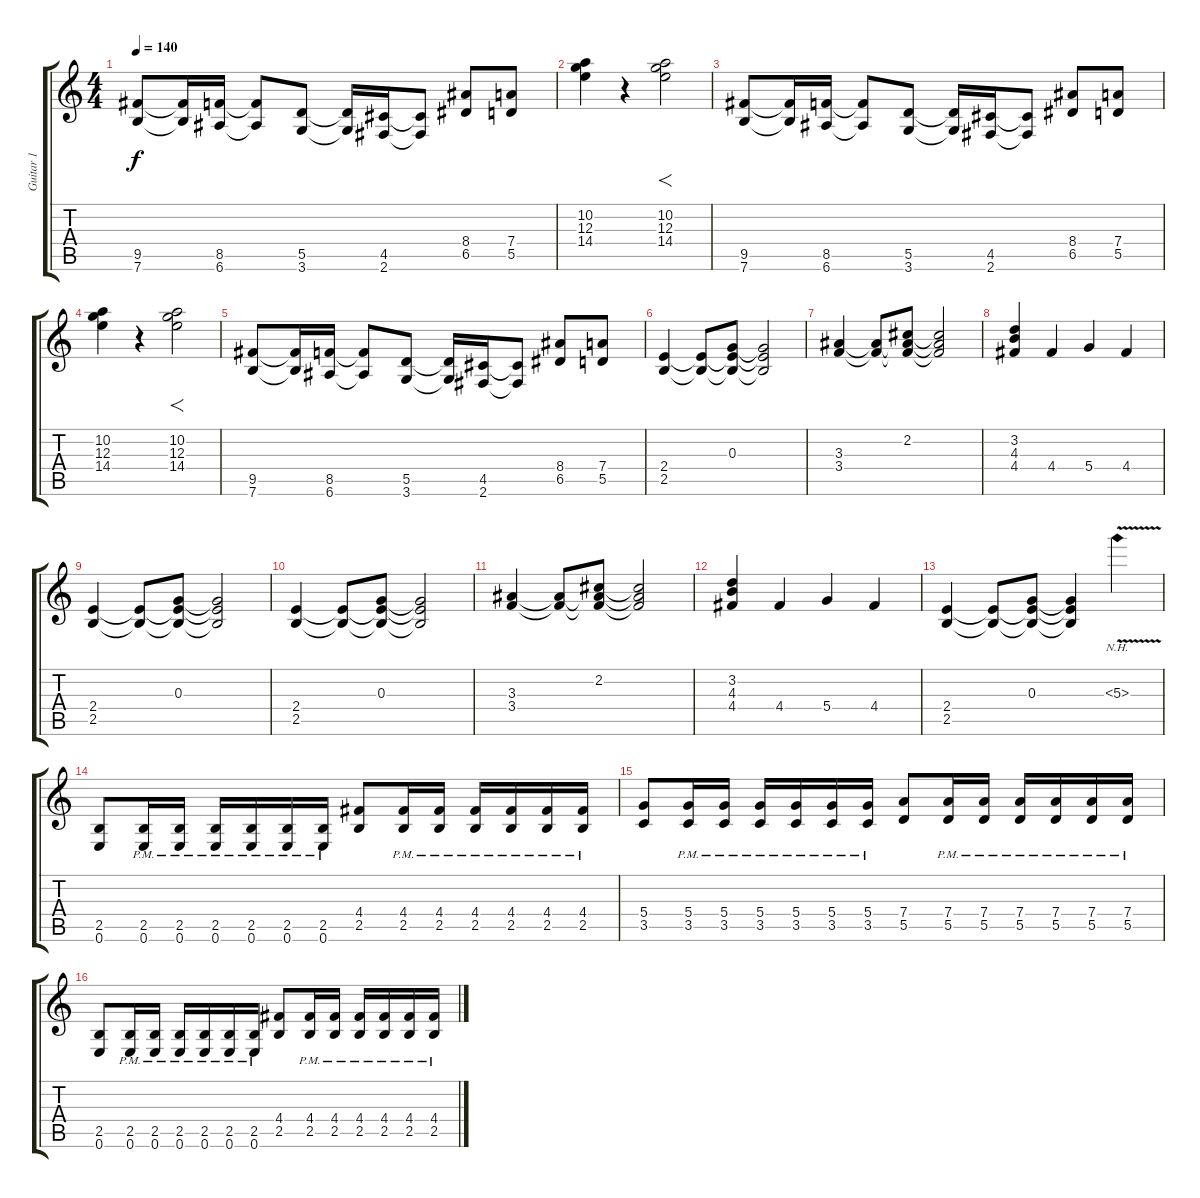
\track ("Guitar 1" "Guitar 1") {instrument overdrivenguitar}
\staff {score tabs}
\tuning (E4 B3 G3 D3 A2 E2) {hide}
\ts (4 4)
\tempo 140
\clef g2
\ks c
(9.5 7.6).8{dy f} (9.5{t} 7.6{t}).16 (8.5 6.6).16 (8.5{t} 6.6{t}).8 (5.5 3.6).8 (5.5{t} 3.6{t}).16 (4.5 2.6).16 (4.5{t} 2.6{t}).8 (8.4 6.5).8 (7.4 5.5).8 |
(10.2 12.3 14.4).4 r.4 (10.2 12.3 14.4).2{f} |
(9.5 7.6).8 (9.5{t} 7.6{t}).16 (8.5 6.6).16 (8.5{t} 6.6{t}).8 (5.5 3.6).8 (5.5{t} 3.6{t}).16 (4.5 2.6).16 (4.5{t} 2.6{t}).8 (8.4 6.5).8 (7.4 5.5).8 |
(10.2 12.3 14.4).4 r.4 (10.2 12.3 14.4).2{f} |
(9.5 7.6).8 (9.5{t} 7.6{t}).16 (8.5 6.6).16 (8.5{t} 6.6{t}).8 (5.5 3.6).8 (5.5{t} 3.6{t}).16 (4.5 2.6).16 (4.5{t} 2.6{t}).8 (8.4 6.5).8 (7.4 5.5).8 |
(2.4 2.5).4 (2.4{t} 2.5{t}).8 (0.3 2.4{t} 2.5{t}).8 (0.3{t} 2.4{t} 2.5{t}).2 |
(3.3 3.4).4 (3.3{t} 3.4{t}).8 (2.2 3.3{t} 3.4{t}).8 (2.2{t} 3.3{t} 3.4{t}).2 |
(3.2 4.3 4.4).4 4.4.4 5.4.4 4.4.4 |
(2.4 2.5).4 (2.4{t} 2.5{t}).8 (0.3 2.4{t} 2.5{t}).8 (0.3{t} 2.4{t} 2.5{t}).2 |
(2.4 2.5).4 (2.4{t} 2.5{t}).8 (0.3 2.4{t} 2.5{t}).8 (0.3{t} 2.4{t} 2.5{t}).2 |
(3.3 3.4).4 (3.3{t} 3.4{t}).8 (2.2 3.3{t} 3.4{t}).8 (2.2{t} 3.3{t} 3.4{t}).2 |
(3.2 4.3 4.4).4 4.4.4 5.4.4 4.4.4 |
(2.4 2.5).4 (2.4{t} 2.5{t}).8 (0.3 2.4{t} 2.5{t}).8 (0.3{t} 2.4{t} 2.5{t}).4 5.3{nh v}.4 |
(2.5 0.6).8 (2.5{pm} 0.6{pm}).16 (2.5{pm} 0.6{pm}).16 (2.5{pm} 0.6{pm}).16 (2.5{pm} 0.6{pm}).16 (2.5{pm} 0.6{pm}).16 (2.5{pm} 0.6{pm}).16 (4.4 2.5).8 (4.4{pm} 2.5{pm}).16 (4.4{pm} 2.5{pm}).16 (4.4{pm} 2.5{pm}).16 (4.4{pm} 2.5{pm}).16 (4.4{pm} 2.5{pm}).16 (4.4{pm} 2.5{pm}).16 |
(5.4 3.5).8 (5.4{pm} 3.5{pm}).16 (5.4{pm} 3.5{pm}).16 (5.4{pm} 3.5{pm}).16 (5.4{pm} 3.5{pm}).16 (5.4{pm} 3.5{pm}).16 (5.4{pm} 3.5{pm}).16 (7.4 5.5).8 (7.4{pm} 5.5{pm}).16 (7.4{pm} 5.5{pm}).16 (7.4{pm} 5.5{pm}).16 (7.4{pm} 5.5{pm}).16 (7.4{pm} 5.5{pm}).16 (7.4{pm} 5.5{pm}).16 |
(2.5 0.6).8 (2.5{pm} 0.6{pm}).16 (2.5{pm} 0.6{pm}).16 (2.5{pm} 0.6{pm}).16 (2.5{pm} 0.6{pm}).16 (2.5{pm} 0.6{pm}).16 (2.5{pm} 0.6{pm}).16 (4.4 2.5).8 (4.4{pm} 2.5{pm}).16 (4.4{pm} 2.5{pm}).16 (4.4{pm} 2.5{pm}).16 (4.4{pm} 2.5{pm}).16 (4.4{pm} 2.5{pm}).16 (4.4{pm} 2.5{pm}).16
